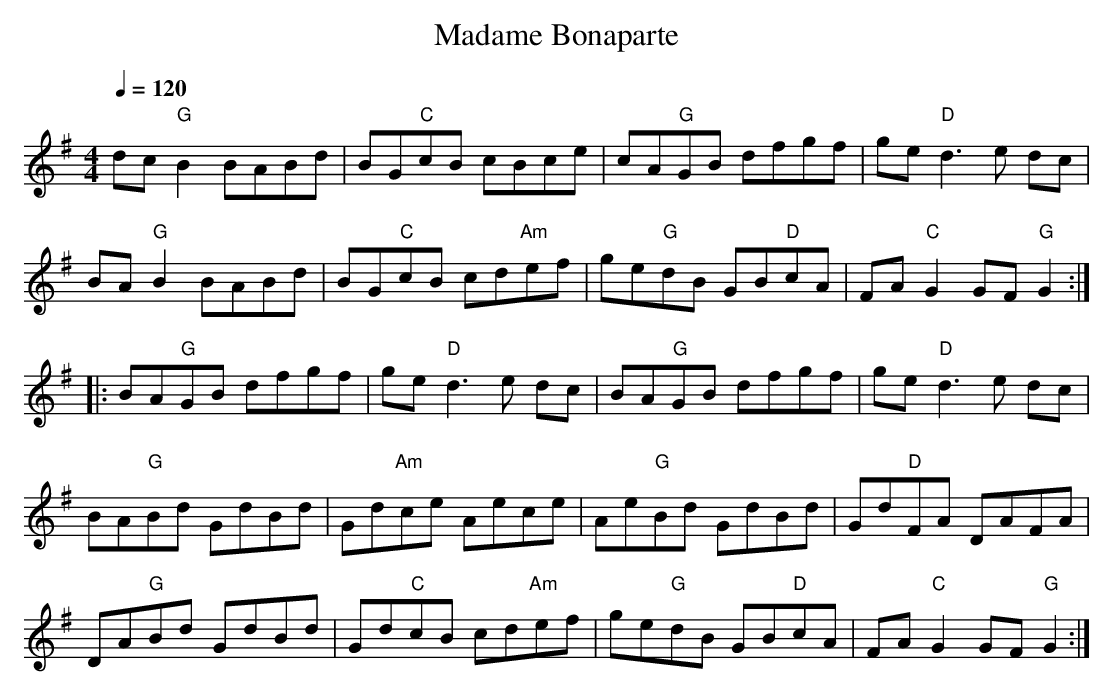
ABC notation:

X:1
T:Madame Bonaparte
Q:1/4=120
M:4/4
L:1/8
K:G
dc "G"B2 BABd |BG"C"cB cBce |cA"G"GB dfgf |ge "D"d3 e dc |
BA "G"B2 BABd |BG"C"cB cd"Am"ef |ge"G"dB GB"D"cA |FA "C"G2 GF "G"G2 :|
|:BA"G"GB dfgf |ge "D"d3 e dc |BA"G"GB dfgf |ge "D"d3 e dc |
BA"G"Bd GdBd |Gd"Am"ce Aece |Ae"G"Bd GdBd |Gd"D"FA DAFA |
DA"G"Bd GdBd |Gd"C"cB cd"Am"ef |ge"G"dB GB"D"cA |FA "C"G2 GF "G"G2 :|
